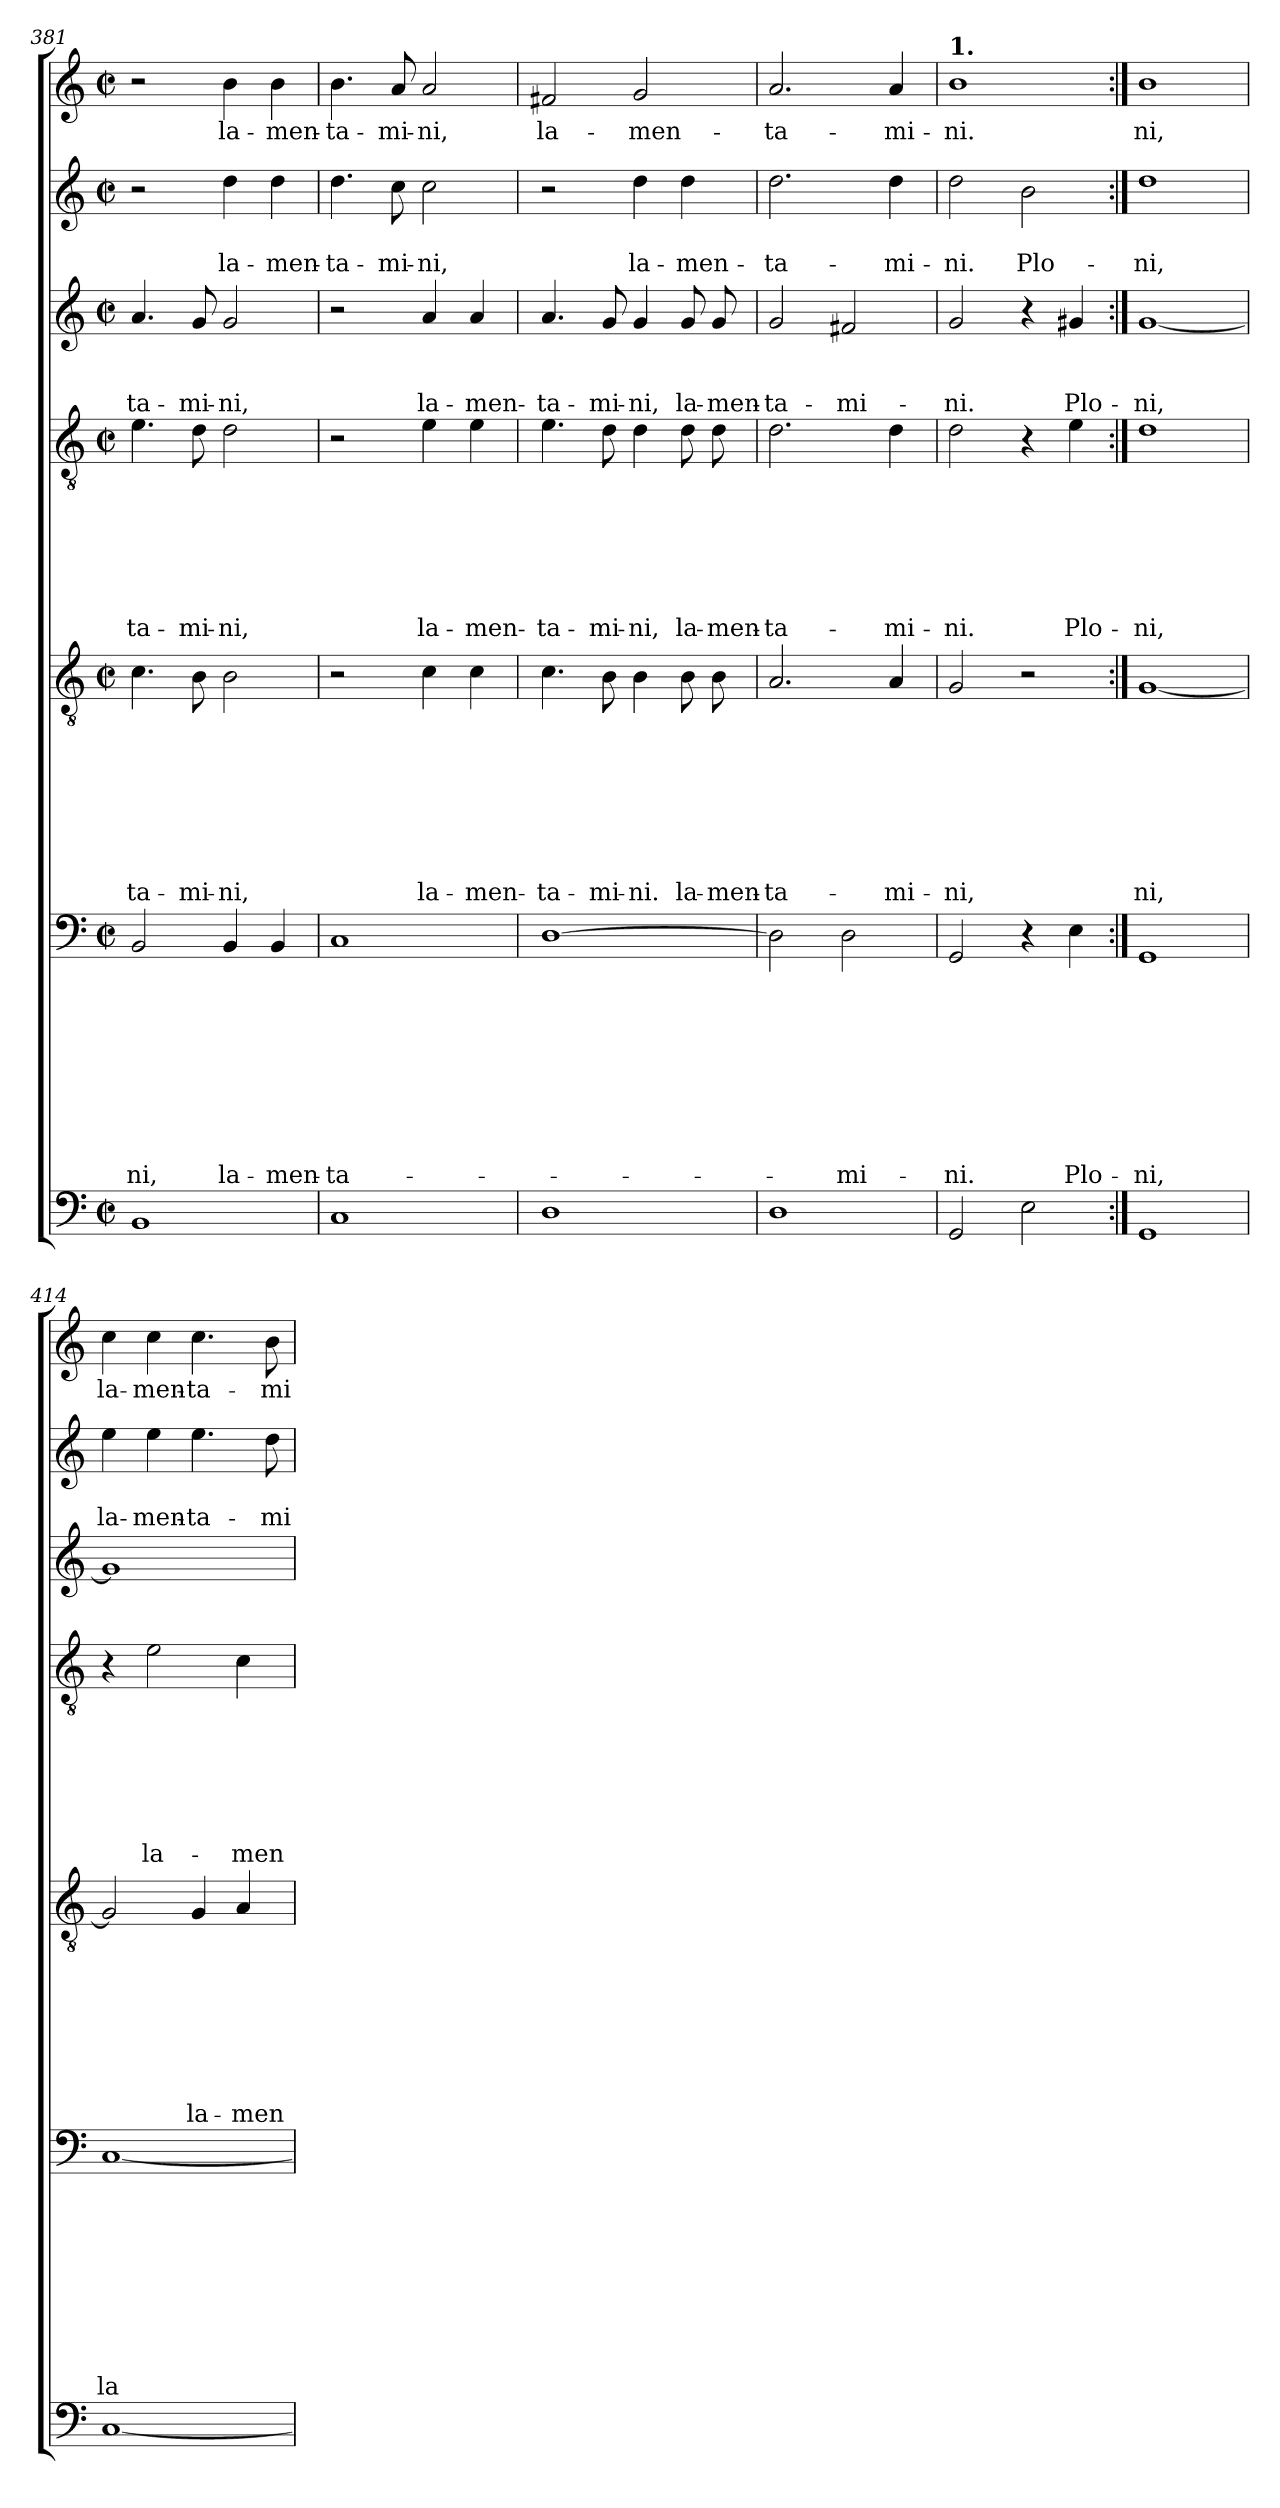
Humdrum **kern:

**kern	**kern	**text	**text	**text	**text	**text	**text	**text	**text	**text	**kern	**text	**text	**text	**text	**text	**text	**text	**text	**kern	**text	**text	**text	**text	**text	**text	**text	**kern	**text	**text	**text	**kern	**text	**text	**kern	**text
*part7	*part6	*part6	*part6	*part6	*part6	*part6	*part6	*part6	*part6	*part6	*part5	*part5	*part5	*part5	*part5	*part5	*part5	*part5	*part5	*part4	*part4	*part4	*part4	*part4	*part4	*part4	*part4	*part3	*part3	*part3	*part3	*part2	*part2	*part2	*part1	*part1
*staff7	*staff6	*staff6	*staff6	*staff6	*staff6	*staff6	*staff6	*staff6	*staff6	*staff6	*staff5	*staff5	*staff5	*staff5	*staff5	*staff5	*staff5	*staff5	*staff5	*staff4	*staff4	*staff4	*staff4	*staff4	*staff4	*staff4	*staff4	*staff3	*staff3	*staff3	*staff3	*staff2	*staff2	*staff2	*staff1	*staff1
*clefF4	*clefF4	*	*	*	*	*	*	*	*	*	*clefGv2	*	*	*	*	*	*	*	*	*clefGv2	*	*	*	*	*	*	*	*clefG2	*	*	*	*clefG2	*	*	*clefG2	*
*k[]	*k[]	*	*	*	*	*	*	*	*	*	*k[]	*	*	*	*	*	*	*	*	*k[]	*	*	*	*	*	*	*	*k[]	*	*	*	*k[]	*	*	*k[]	*
*C:	*C:	*	*	*	*	*	*	*	*	*	*C:	*	*	*	*	*	*	*	*	*C:	*	*	*	*	*	*	*	*C:	*	*	*	*C:	*	*	*C:	*
*M2/2	*M2/2	*	*	*	*	*	*	*	*	*	*M2/2	*	*	*	*	*	*	*	*	*M2/2	*	*	*	*	*	*	*	*M2/2	*	*	*	*M2/2	*	*	*M2/2	*
*met(c|)	*met(c|)	*	*	*	*	*	*	*	*	*	*met(c|)	*	*	*	*	*	*	*	*	*met(c|)	*	*	*	*	*	*	*	*met(c|)	*	*	*	*met(c|)	*	*	*met(c|)	*
=381	=381	=381	=381	=381	=381	=381	=381	=381	=381	=381	=381	=381	=381	=381	=381	=381	=381	=381	=381	=381	=381	=381	=381	=381	=381	=381	=381	=381	=381	=381	=381	=381	=381	=381	=381	=381
1BB	2BB/	.	.	.	.	.	.	.	.	-ni,	4.c\	.	.	.	.	.	.	.	-ta-	4.e\	.	.	.	.	.	.	-ta-	4.a/	.	.	-ta-	2r	.	.	2r	.
.	.	.	.	.	.	.	.	.	.	.	8B\	.	.	.	.	.	.	.	-mi-	8d\	.	.	.	.	.	.	-mi-	8g/	.	.	-mi-	.	.	.	.	.
.	4BB/	.	.	.	.	.	.	.	.	la-	2B\	.	.	.	.	.	.	.	-ni,	2d\	.	.	.	.	.	.	-ni,	2g/	.	.	-ni,	4dd\	.	la-	4b\	la-
.	4BB/	.	.	.	.	.	.	.	.	-men-	.	.	.	.	.	.	.	.	.	.	.	.	.	.	.	.	.	.	.	.	.	4dd\	.	-men-	4b\	-men-
=382	=382	=382	=382	=382	=382	=382	=382	=382	=382	=382	=382	=382	=382	=382	=382	=382	=382	=382	=382	=382	=382	=382	=382	=382	=382	=382	=382	=382	=382	=382	=382	=382	=382	=382	=382	=382
1C	1C	.	.	.	.	.	.	.	.	-ta-	2r	.	.	.	.	.	.	.	.	2r	.	.	.	.	.	.	.	2r	.	.	.	4.dd\	.	-ta-	4.b\	-ta-
.	.	.	.	.	.	.	.	.	.	.	.	.	.	.	.	.	.	.	.	.	.	.	.	.	.	.	.	.	.	.	.	8cc\	.	-mi-	8a/	-mi-
.	.	.	.	.	.	.	.	.	.	.	4c\	.	.	.	.	.	.	.	la-	4e\	.	.	.	.	.	.	la-	4a/	.	.	la-	2cc\	.	-ni,	2a/	-ni,
.	.	.	.	.	.	.	.	.	.	.	4c\	.	.	.	.	.	.	.	-men-	4e\	.	.	.	.	.	.	-men-	4a/	.	.	-men-	.	.	.	.	.
=383	=383	=383	=383	=383	=383	=383	=383	=383	=383	=383	=383	=383	=383	=383	=383	=383	=383	=383	=383	=383	=383	=383	=383	=383	=383	=383	=383	=383	=383	=383	=383	=383	=383	=383	=383	=383
1D	[1D	.	.	.	.	.	.	.	.	.	4.c\	.	.	.	.	.	.	.	-ta-	4.e\	.	.	.	.	.	.	-ta-	4.a/	.	.	-ta-	2r	.	.	2f#X/	la-
.	.	.	.	.	.	.	.	.	.	.	8B\	.	.	.	.	.	.	.	-mi-	8d\	.	.	.	.	.	.	-mi-	8g/	.	.	-mi-	.	.	.	.	.
.	.	.	.	.	.	.	.	.	.	.	4B\	.	.	.	.	.	.	.	-ni.	4d\	.	.	.	.	.	.	-ni,	4g/	.	.	-ni,	4dd\	.	la-	2g/	-men-
.	.	.	.	.	.	.	.	.	.	.	8B\	.	.	.	.	.	.	.	la-	8d\	.	.	.	.	.	.	la-	8g/	.	.	la-	4dd\	.	-men-	.	.
.	.	.	.	.	.	.	.	.	.	.	8B\	.	.	.	.	.	.	.	-men-	8d\	.	.	.	.	.	.	-men-	8g/	.	.	-men-	.	.	.	.	.
=384	=384	=384	=384	=384	=384	=384	=384	=384	=384	=384	=384	=384	=384	=384	=384	=384	=384	=384	=384	=384	=384	=384	=384	=384	=384	=384	=384	=384	=384	=384	=384	=384	=384	=384	=384	=384
1D	2D\]	.	.	.	.	.	.	.	.	.	2.A/	.	.	.	.	.	.	.	-ta-	2.d\	.	.	.	.	.	.	-ta-	2g/	.	.	-ta-	2.dd\	.	-ta-	2.a/	-ta-
.	2D\	.	.	.	.	.	.	.	.	-mi-	.	.	.	.	.	.	.	.	.	.	.	.	.	.	.	.	.	2f#X/	.	.	-mi-	.	.	.	.	.
.	.	.	.	.	.	.	.	.	.	.	4A/	.	.	.	.	.	.	.	-mi-	4d\	.	.	.	.	.	.	-mi-	.	.	.	.	4dd\	.	-mi-	4a/	-mi-
=385	=385	=385	=385	=385	=385	=385	=385	=385	=385	=385	=385	=385	=385	=385	=385	=385	=385	=385	=385	=385	=385	=385	=385	=385	=385	=385	=385	=385	=385	=385	=385	=385	=385	=385	=385	=385
!	!	!	!	!	!	!	!	!	!	!	!	!	!	!	!	!	!	!	!	!	!	!	!	!	!	!	!	!	!	!	!	!	!	!	!LO:TX:a:B:t=1.	!
2GG/	2GG/	.	.	.	.	.	.	.	.	-ni.	2G/	.	.	.	.	.	.	.	-ni,	2d\	.	.	.	.	.	.	-ni.	2g/	.	.	-ni.	2dd\	.	-ni.	1b	-ni.
2E\	4r	.	.	.	.	.	.	.	.	.	2r	.	.	.	.	.	.	.	.	4r	.	.	.	.	.	.	.	4r	.	.	.	2b\	.	Plo-	.	.
.	4E\	.	.	.	.	.	.	.	.	Plo-	.	.	.	.	.	.	.	.	.	4e\	.	.	.	.	.	.	Plo-	4g#X/	.	.	Plo-	.	.	.	.	.
!!LO:LB:g=z
=413:|!	=413:|!	=413:|!	=413:|!	=413:|!	=413:|!	=413:|!	=413:|!	=413:|!	=413:|!	=413:|!	=413:|!	=413:|!	=413:|!	=413:|!	=413:|!	=413:|!	=413:|!	=413:|!	=413:|!	=413:|!	=413:|!	=413:|!	=413:|!	=413:|!	=413:|!	=413:|!	=413:|!	=413:|!	=413:|!	=413:|!	=413:|!	=413:|!	=413:|!	=413:|!	=413:|!	=413:|!
1GG	1GG	.	.	.	.	.	.	.	.	-ni,	[1G	.	.	.	.	.	.	.	ni,	1d	.	.	.	.	.	.	-ni,	[1g	.	.	-ni,	1dd	.	-ni,	1b	ni,
=414	=414	=414	=414	=414	=414	=414	=414	=414	=414	=414	=414	=414	=414	=414	=414	=414	=414	=414	=414	=414	=414	=414	=414	=414	=414	=414	=414	=414	=414	=414	=414	=414	=414	=414	=414	=414
[1C	[1C	.	.	.	.	.	.	.	.	la-	2G/]	.	.	.	.	.	.	.	.	4r	.	.	.	.	.	.	.	1g]	.	.	.	4ee\	.	la-	4cc\	la-
.	.	.	.	.	.	.	.	.	.	.	.	.	.	.	.	.	.	.	.	2e\	.	.	.	.	.	.	la-	.	.	.	.	4ee\	.	-men-	4cc\	-men-
.	.	.	.	.	.	.	.	.	.	.	4G/	.	.	.	.	.	.	.	la-	.	.	.	.	.	.	.	.	.	.	.	.	4.ee\	.	-ta-	4.cc\	-ta-
.	.	.	.	.	.	.	.	.	.	.	4A/	.	.	.	.	.	.	.	-men-	4c\	.	.	.	.	.	.	-men-	.	.	.	.	.	.	.	.	.
.	.	.	.	.	.	.	.	.	.	.	.	.	.	.	.	.	.	.	.	.	.	.	.	.	.	.	.	.	.	.	.	8dd\	.	-mi-	8b\	-mi-
=	=	=	=	=	=	=	=	=	=	=	=	=	=	=	=	=	=	=	=	=	=	=	=	=	=	=	=	=	=	=	=	=	=	=	=	=
*-	*-	*-	*-	*-	*-	*-	*-	*-	*-	*-	*-	*-	*-	*-	*-	*-	*-	*-	*-	*-	*-	*-	*-	*-	*-	*-	*-	*-	*-	*-	*-	*-	*-	*-	*-	*-
